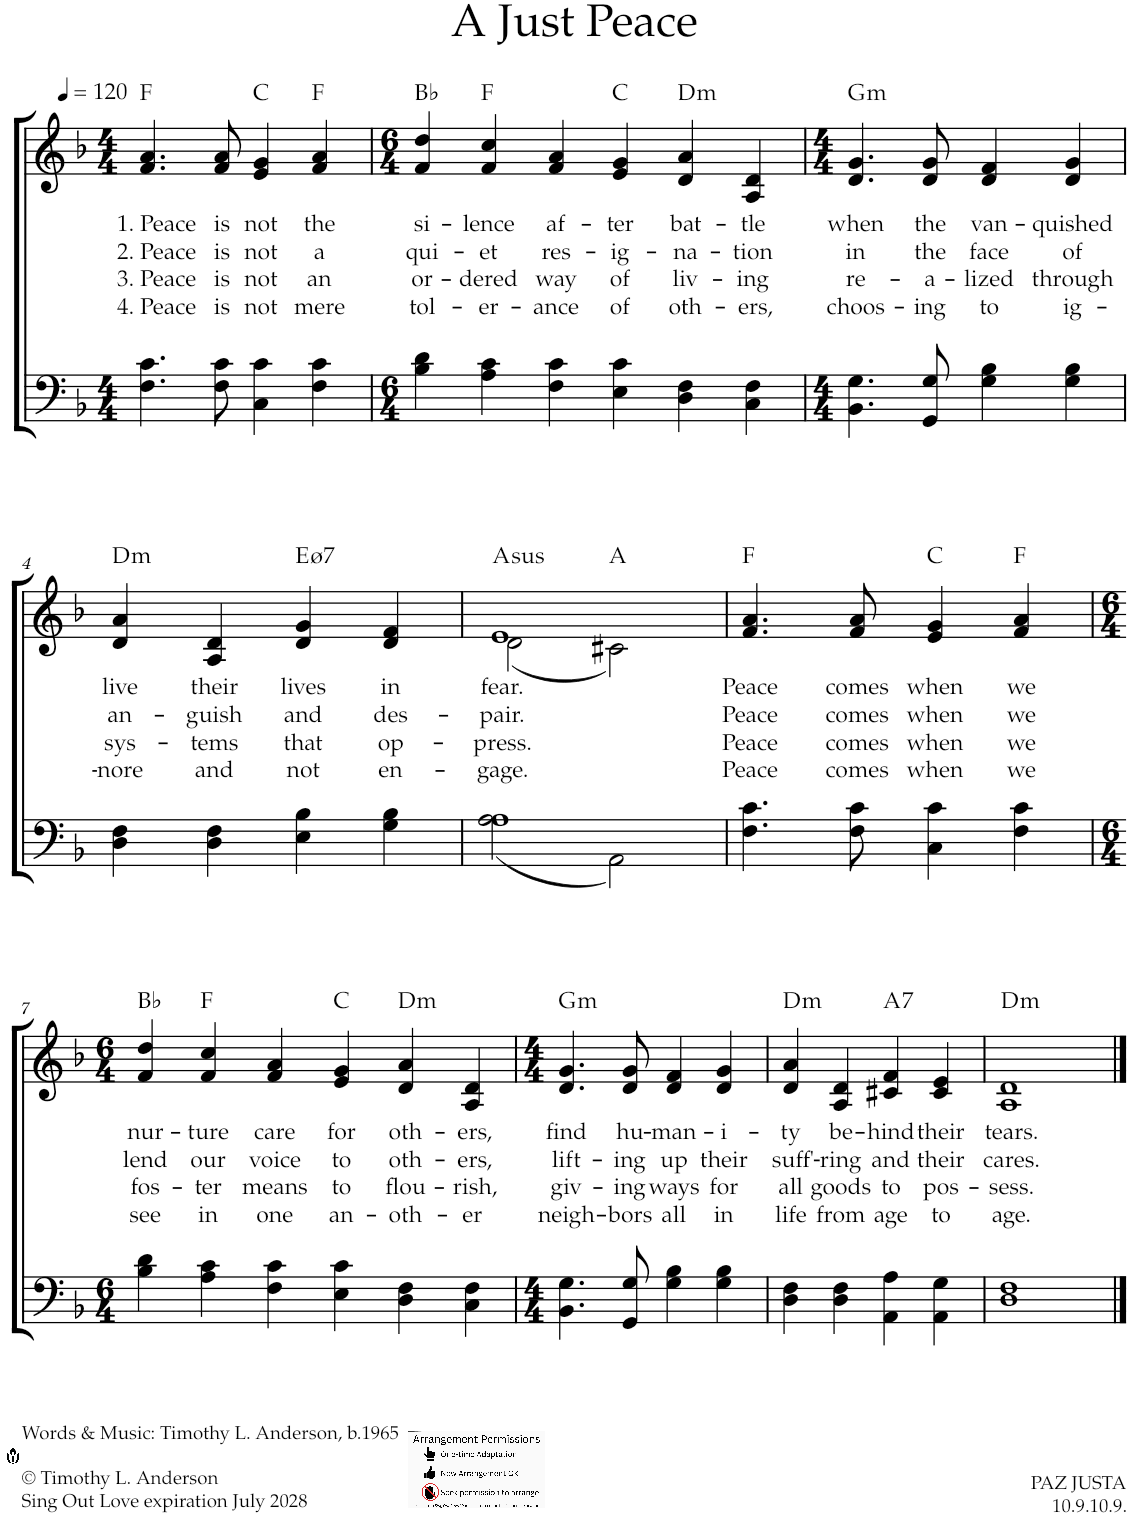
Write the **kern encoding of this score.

**kern	**kern	**text	**text	**text	**text	**harte
*part2	*part1	*part1	*part1	*part1	*part1	*part1
*staff2	*staff1	*staff1	*staff1	*staff1	*staff1	*
*I"Voice	*I"Voice	*	*	*	*	*
*I'V	*I'V	*	*	*	*	*
*clefF4	*clefG2	*	*	*	*	*
*k[b-]	*k[b-]	*	*	*	*	*
*M4/4	*M4/4	*	*	*	*	*
*MM120	*MM120	*	*	*	*	*
=1	=1	=1	=1	=1	=1	=1
!	!	!LO:LY:b	!LO:LY:b	!LO:LY:b	!LO:LY:b	!
4.F\ 4.c\	4.f/ 4.a/	1. Peace	2. Peace	3. Peace	4. Peace	F:maj
!	!	!LO:LY:b	!LO:LY:b	!LO:LY:b	!LO:LY:b	!
8F\ 8c\	8f/ 8a/	is	is	is	is	.
!	!	!LO:LY:b	!LO:LY:b	!LO:LY:b	!LO:LY:b	!
4C\ 4c\	4e/ 4g/	not	not	not	not	C:maj
!	!	!LO:LY:b	!LO:LY:b	!LO:LY:b	!LO:LY:b	!
4F\ 4c\	4f/ 4a/	the	a	an	mere	F:maj
=2	=2	=2	=2	=2	=2	=2
*M6/4	*M6/4	*	*	*	*	*
!	!	!LO:LY:b	!LO:LY:b	!LO:LY:b	!LO:LY:b	!
4B-\ 4d\	4f/ 4dd/	si-	qui-	or-	tol-	Bb:maj
!	!	!LO:LY:b	!LO:LY:b	!LO:LY:b	!LO:LY:b	!
4A\ 4c\	4f/ 4cc/	-lence	-et	-dered	-er-	F:maj
!	!	!LO:LY:b	!LO:LY:b	!LO:LY:b	!LO:LY:b	!
4F\ 4c\	4f/ 4a/	af-	res-	way	-ance	.
!	!	!LO:LY:b	!LO:LY:b	!LO:LY:b	!LO:LY:b	!
4E\ 4c\	4e/ 4g/	-ter	-ig-	of	of	C:maj
!	!	!LO:LY:b	!LO:LY:b	!LO:LY:b	!LO:LY:b	!LO:H:kt=m
4D\ 4F\	4d/ 4a/	bat-	-na-	liv-	oth-	D:min
!	!	!LO:LY:b	!LO:LY:b	!LO:LY:b	!LO:LY:b	!
4C\ 4F\	4A/ 4d/	-tle	-tion	-ing	-ers,	.
=3	=3	=3	=3	=3	=3	=3
*M4/4	*M4/4	*	*	*	*	*
!	!	!LO:LY:b	!LO:LY:b	!LO:LY:b	!LO:LY:b	!LO:H:kt=m
4.BB-\ 4.G\	4.d/ 4.g/	when	in	re-	choos-	G:min
!	!	!LO:LY:b	!LO:LY:b	!LO:LY:b	!LO:LY:b	!
8GG/ 8G/	8d/ 8g/	the	the	-a-	-ing	.
!	!	!LO:LY:b	!LO:LY:b	!LO:LY:b	!LO:LY:b	!
4G\ 4B-\	4d/ 4f/	van-	face	-lized	to	.
!	!	!LO:LY:b	!LO:LY:b	!LO:LY:b	!LO:LY:b	!
4G\ 4B-\	4d/ 4g/	-quished	of	through	ig-	.
!!LO:LB:g=z
=4	=4	=4	=4	=4	=4	=4
!	!	!LO:LY:b	!LO:LY:b	!LO:LY:b	!LO:LY:b	!LO:H:kt=m
4D\ 4F\	4d/ 4a/	live	an-	sys-	-nore	D:min
!	!	!LO:LY:b	!LO:LY:b	!LO:LY:b	!LO:LY:b	!
4D\ 4F\	4A/ 4d/	their	-guish	-tems	and	.
!	!	!LO:LY:b	!LO:LY:b	!LO:LY:b	!LO:LY:b	!LO:H:kt=7
4E\ 4B-\	4d/ 4g/	lives	and	that	not	E:hdim7
!	!	!LO:LY:b	!LO:LY:b	!LO:LY:b	!LO:LY:b	!
4G\ 4B-\	4d/ 4f/	in	des-	op-	en-	.
=5	=5	=5	=5	=5	=5	=5
*^	*	*	*	*	*	*
!	!	!	!LO:LY:b	!LO:LY:b	!LO:LY:b	!LO:LY:b	!LO:H:kt=sus
*	*	*^	*	*	*	*	*
(<2A\	1A	1e	(<2d\	fear.	-pair.	-press.	-gage.	A:sus4
2AA\)	.	.	2c#X\)	.	.	.	.	A:maj
*v	*v	*	*	*	*	*	*	*
=6	=6	=6	=6	=6	=6	=6	=6
!	!	!	!LO:LY:b	!LO:LY:b	!LO:LY:b	!LO:LY:b	!
*	*v	*v	*	*	*	*	*
4.F\ 4.c\	4.f/ 4.a/	Peace	Peace	Peace	Peace	F:maj
!	!	!LO:LY:b	!LO:LY:b	!LO:LY:b	!LO:LY:b	!
8F\ 8c\	8f/ 8a/	comes	comes	comes	comes	.
!	!	!LO:LY:b	!LO:LY:b	!LO:LY:b	!LO:LY:b	!
4C\ 4c\	4e/ 4g/	when	when	when	when	C:maj
!	!	!LO:LY:b	!LO:LY:b	!LO:LY:b	!LO:LY:b	!
4F\ 4c\	4f/ 4a/	we	we	we	we	F:maj
!!LO:LB:g=z
=7	=7	=7	=7	=7	=7	=7
*M6/4	*M6/4	*	*	*	*	*
!	!	!LO:LY:b	!LO:LY:b	!LO:LY:b	!LO:LY:b	!
4B-\ 4d\	4f/ 4dd/	nur-	lend	fos-	see	Bb:maj
!	!	!LO:LY:b	!LO:LY:b	!LO:LY:b	!LO:LY:b	!
4A\ 4c\	4f/ 4cc/	-ture	our	-ter	in	F:maj
!	!	!LO:LY:b	!LO:LY:b	!LO:LY:b	!LO:LY:b	!
4F\ 4c\	4f/ 4a/	care	voice	means	one	.
!	!	!LO:LY:b	!LO:LY:b	!LO:LY:b	!LO:LY:b	!
4E\ 4c\	4e/ 4g/	for	to	to	an-	C:maj
!	!	!LO:LY:b	!LO:LY:b	!LO:LY:b	!LO:LY:b	!LO:H:kt=m
4D\ 4F\	4d/ 4a/	oth-	oth-	flou-	-oth-	D:min
!	!	!LO:LY:b	!LO:LY:b	!LO:LY:b	!LO:LY:b	!
4C\ 4F\	4A/ 4d/	-ers,	-ers,	-rish,	-er	.
=8	=8	=8	=8	=8	=8	=8
*M4/4	*M4/4	*	*	*	*	*
!	!	!LO:LY:b	!LO:LY:b	!LO:LY:b	!LO:LY:b	!LO:H:kt=m
4.BB-\ 4.G\	4.d/ 4.g/	find	lift-	giv-	neigh-	G:min
!	!	!LO:LY:b	!LO:LY:b	!LO:LY:b	!LO:LY:b	!
8GG/ 8G/	8d/ 8g/	hu-	-ing	-ing	-bors	.
!	!	!LO:LY:b	!LO:LY:b	!LO:LY:b	!LO:LY:b	!
4G\ 4B-\	4d/ 4f/	-man-	up	ways	all	.
!	!	!LO:LY:b	!LO:LY:b	!LO:LY:b	!LO:LY:b	!
4G\ 4B-\	4d/ 4g/	-i-	their	for	in	.
=9	=9	=9	=9	=9	=9	=9
!	!	!LO:LY:b	!LO:LY:b	!LO:LY:b	!LO:LY:b	!LO:H:kt=m
4D\ 4F\	4d/ 4a/	-ty	suff'-	all	life	D:min
!	!	!LO:LY:b	!LO:LY:b	!LO:LY:b	!LO:LY:b	!
4D\ 4F\	4A/ 4d/	be-	-ring	goods	from	.
!	!	!LO:LY:b	!LO:LY:b	!LO:LY:b	!LO:LY:b	!LO:H:kt=7
4AA\ 4A\	4c#X/ 4f/	-hind	and	to	age	A:7
!	!	!LO:LY:b	!LO:LY:b	!LO:LY:b	!LO:LY:b	!
4AA\ 4G\	4c#/ 4e/	their	their	pos-	to	.
=10	=10	=10	=10	=10	=10	=10
!	!	!LO:LY:b	!LO:LY:b	!LO:LY:b	!LO:LY:b	!LO:H:kt=m
*	*^	*	*	*	*	*
1D 1F	1d	1A	tears.	cares.	-sess.	age.	D:min
*	*v	*v	*	*	*	*	*
==	==	==	==	==	==	==
*-	*-	*-	*-	*-	*-	*-
